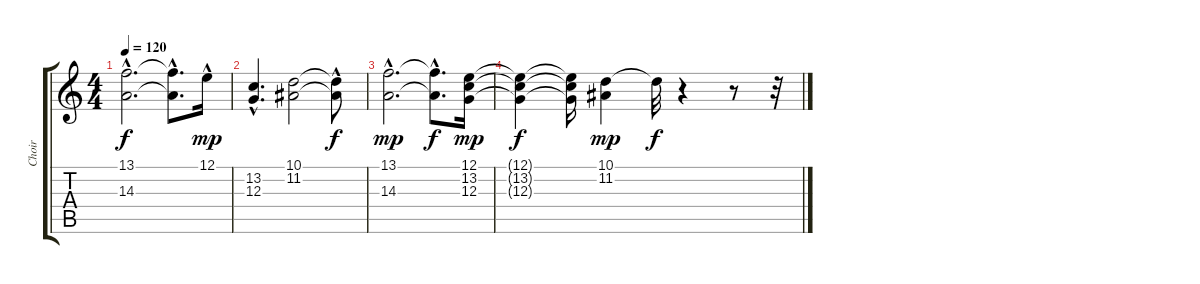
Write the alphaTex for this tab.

\track ("Choir " "Choir ") {instrument choiraahs}
\staff {score tabs}
\tuning (E4 B3 G3 D3 A2 E2) {hide}
\ts (4 4)
\tempo 120
\clef g2
\ks c
(13.1{hac t} 14.3{hac t}).2{d dy f} (13.1{hac t} 14.3{t}).8{d} 12.1{hac}.16{dy mp} |
(13.2 12.3{hac}).4{d} (10.1 11.2).2 (10.1{t} 11.2{hac t}).8{dy f} |
(13.1{hac} 14.3{hac}).2{d dy mp} (13.1{t} 14.3{hac t}).8{d dy f} (12.1 13.2 12.3).16{dy mp} |
(12.1{t} 13.2{t} 12.3{t}).4{dy f} (12.1{t} 13.2{t} 12.3{t}).16 (10.1 11.2).4{dy mp} 10.1{t}.32{dy f} r.4 r.8 r.32
